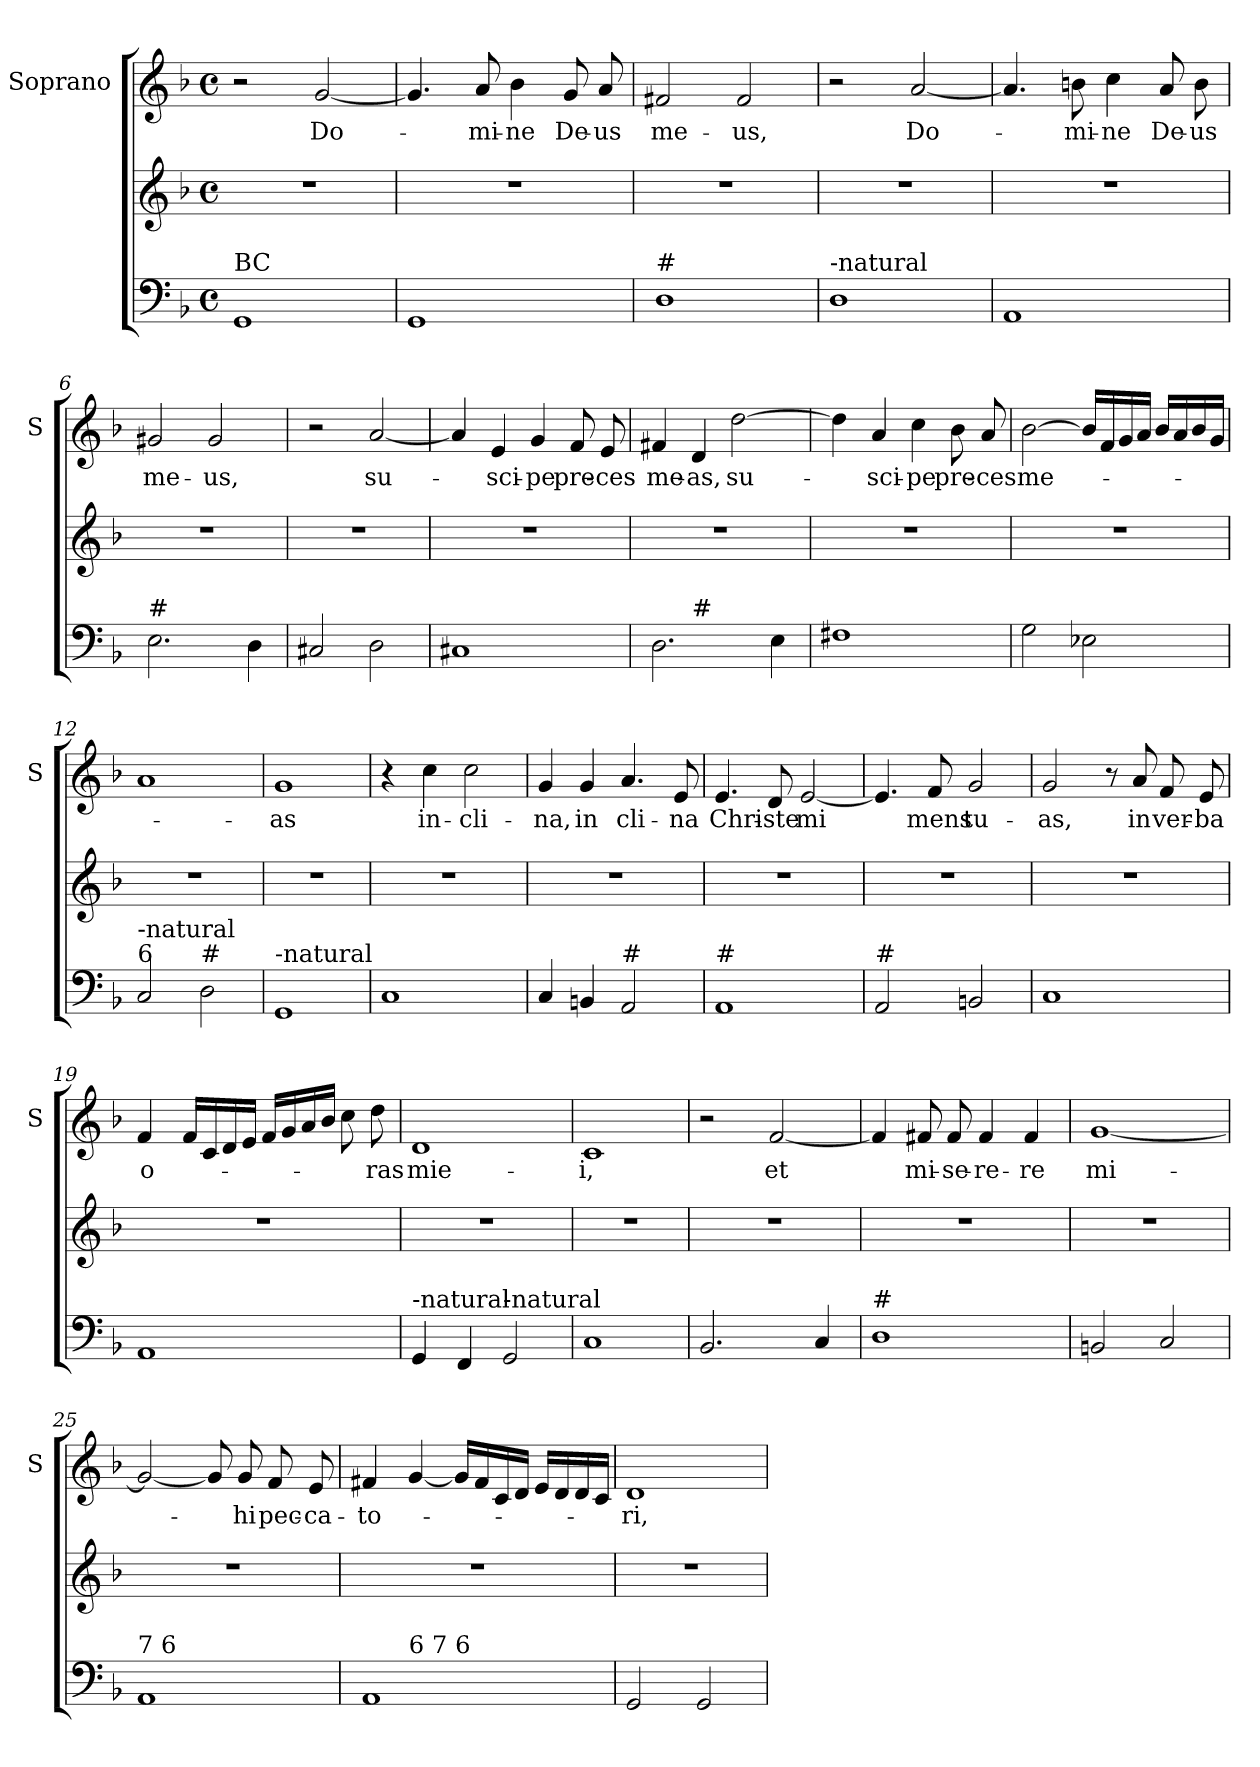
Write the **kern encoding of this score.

**kern	**kern	**kern	**text
*part2	*part2	*part1	*part1
*staff3	*staff2	*staff1	*staff1
*	*	*I"Soprano	*
*	*	*I'S	*
*clefF4	*clefG2	*clefG2	*
*k[b-]	*k[b-]	*k[b-]	*
*F:	*F:	*F:	*
*M4/4	*M4/4	*M4/4	*
*met(c)	*met(c)	*met(c)	*
=1	=1	=1	=1
!LO:TX:a:t=BC	!	!	!
1GG	1r	2r	.
!	!	!	!LO:LY:b
.	.	[2g/	Do-
=2	=2	=2	=2
1GG	1r	4.g/]	.
!	!	!	!LO:LY:b
.	.	8a/	-mi-
!	!	!	!LO:LY:b
.	.	4b-\	-ne
!	!	!	!LO:LY:b
.	.	8g/	De-
!	!	!	!LO:LY:b
.	.	8a/	-us
=3	=3	=3	=3
!LO:TX:a:t=#	!	!	!
!	!	!	!LO:LY:b
1D	1r	2f#X/	me-
!	!	!	!LO:LY:b
.	.	2f#/	-us,
=4	=4	=4	=4
!LO:TX:a:t=-natural	!	!	!
1D	1r	2r	.
!	!	!	!LO:LY:b
.	.	[2a/	Do-
=5	=5	=5	=5
1AA	1r	4.a/]	.
!	!	!	!LO:LY:b
.	.	8bn\	-mi-
!	!	!	!LO:LY:b
.	.	4cc\	-ne
!	!	!	!LO:LY:b
.	.	8a/	De-
!	!	!	!LO:LY:b
.	.	8b\	-us
!!LO:LB:g=z
=6	=6	=6	=6
!LO:TX:a:t=#	!	!	!
!	!	!	!LO:LY:b
2.E\	1r	2g#X/	me-
!	!	!	!LO:LY:b
.	.	2g#/	-us,
4D\	.	.	.
=7	=7	=7	=7
2C#X/	1r	2r	.
!	!	!	!LO:LY:b
2D\	.	[2a/	su-
=8	=8	=8	=8
1C#X	1r	4a/]	.
!	!	!	!LO:LY:b
.	.	4e/	-sci-
!	!	!	!LO:LY:b
.	.	4g/	-pe
!	!	!	!LO:LY:b
.	.	8f/	pre-
!	!	!	!LO:LY:b
.	.	8e/	-ces
=9	=9	=9	=9
!	!	!	!LO:LY:b
*^	*	*	*
2.D\	4ryy	1r	4f#X/	me-
!	!LO:TX:a:t=#	!	!	!
!	!	!	!	!LO:LY:b
.	2.ryy	.	4d/	-as,
!	!	!	!	!LO:LY:b
.	.	.	[2dd\	su-
4E\	.	.	.	.
*v	*v	*	*	*
=10	=10	=10	=10
1F#X	1r	4dd\]	.
!	!	!	!LO:LY:b
.	.	4a/	-sci-
!	!	!	!LO:LY:b
.	.	4cc\	-pe
!	!	!	!LO:LY:b
.	.	8b-\	pre-
!	!	!	!LO:LY:b
.	.	8a/	-ces
!!LO:LB:g=z
=11	=11	=11	=11
!	!	!	!LO:LY:b
2G\	1r	[2b-\	me-
2E-X\	.	16b-/LL]	.
.	.	16f/	.
.	.	16g/	.
.	.	16a/JJ	.
.	.	16b-/LL	.
.	.	16a/	.
.	.	16b-/	.
.	.	16g/JJ	.
=12	=12	=12	=12
!LO:TX:a:t=6	!	!	!
!LO:TX:a:t=-natural	!	!	!
2C/	1r	1a	.
!LO:TX:a:t=#	!	!	!
2D\	.	.	.
=13	=13	=13	=13
!LO:TX:a:t=-natural	!	!	!
!	!	!	!LO:LY:b
1GG	1r	1g	-as
=14	=14	=14	=14
1C	1r	4r	.
!	!	!	!LO:LY:b
.	.	4cc\	in-
!	!	!	!LO:LY:b
.	.	2cc\	-cli-
=15	=15	=15	=15
!	!	!	!LO:LY:b
4C/	1r	4g/	-na,
!	!	!	!LO:LY:b
4BBn/	.	4g/	in
!LO:TX:a:t=#	!	!	!
!	!	!	!LO:LY:b
2AA/	.	4.a/	cli-
!	!	!	!LO:LY:b
.	.	8e/	-na
!!LO:PB:g=z
=16	=16	=16	=16
!LO:TX:a:t=#	!	!	!
!	!	!	!LO:LY:b
1AA	1r	4.e/	Chri-
!	!	!	!LO:LY:b
.	.	8d/	-ste
!	!	!	!LO:LY:b
.	.	[2e/	mi
=17	=17	=17	=17
!LO:TX:a:t=#	!	!	!
2AA/	1r	4.e/]	.
!	!	!	!LO:LY:b
.	.	8f/	mens
!	!	!	!LO:LY:b
2BBn/	.	2g/	tu-
=18	=18	=18	=18
!	!	!	!LO:LY:b
1C	1r	2g/	-as,
.	.	8r	.
!	!	!	!LO:LY:b
.	.	8a/	in
!	!	!	!LO:LY:b
.	.	8f/	ver-
!	!	!	!LO:LY:b
.	.	8e/	-ba
=19	=19	=19	=19
!	!	!	!LO:LY:b
1AA	1r	4f/	o-
.	.	16f/LL	.
.	.	16c/	.
.	.	16d/	.
.	.	16e/JJ	.
.	.	16f/LL	.
.	.	16g/	.
.	.	16a/	.
.	.	16b-/JJ	.
.	.	8cc\	.
!	!	!	!LO:LY:b
.	.	8dd\	-ras
=20	=20	=20	=20
!LO:TX:a:t=-natural	!	!	!
!	!	!	!LO:LY:b
4GG/	1r	1d	mie-
4FF/	.	.	.
!LO:TX:a:t=-natural	!	!	!
2GG/	.	.	.
!!LO:LB:g=z
=21	=21	=21	=21
!	!	!	!LO:LY:b
1C	1r	1c	-i,
=22	=22	=22	=22
2.BB-/	1r	2r	.
!	!	!	!LO:LY:b
.	.	[2f/	et
4C/	.	.	.
=23	=23	=23	=23
!LO:TX:a:t=#	!	!	!
1D	1r	4f/]	.
!	!	!	!LO:LY:b
.	.	8f#X/	mi-
!	!	!	!LO:LY:b
.	.	8f#/	-se-
!	!	!	!LO:LY:b
.	.	4f#/	-re-
!	!	!	!LO:LY:b
.	.	4f#/	-re
=24	=24	=24	=24
!	!	!	!LO:LY:b
2BBn/	1r	[1g	mi-
2C/	.	.	.
=25	=25	=25	=25
!LO:TX:a:t=7 6	!	!	!
1AA	1r	2g/_	.
.	.	8g/]	.
!	!	!	!LO:LY:b
.	.	8g/	-hi
!	!	!	!LO:LY:b
.	.	8f/	pec-
!	!	!	!LO:LY:b
.	.	8e/	-ca-
!!LO:LB:g=z
=26	=26	=26	=26
!	!	!	!LO:LY:b
*^	*	*	*
1AA	4ryy	1r	4f#X/	-to-
!	!LO:TX:a:t=6 7 6	!	!	!
.	2.ryy	.	[4g/	.
.	.	.	16g/LL]	.
.	.	.	16f#/	.
.	.	.	16c/	.
.	.	.	16d/JJ	.
.	.	.	16e/LL	.
.	.	.	16d/	.
.	.	.	16d/	.
.	.	.	16c/JJ	.
=27	=27	=27	=27	=27
!LO:TX:a:t=-natural	!	!	!	!
!	!	!	!	!LO:LY:b
*v	*v	*	*	*
2GG/	1r	1d	-ri,
2GG/	.	.	.
=	=	=	=
*-	*-	*-	*-
